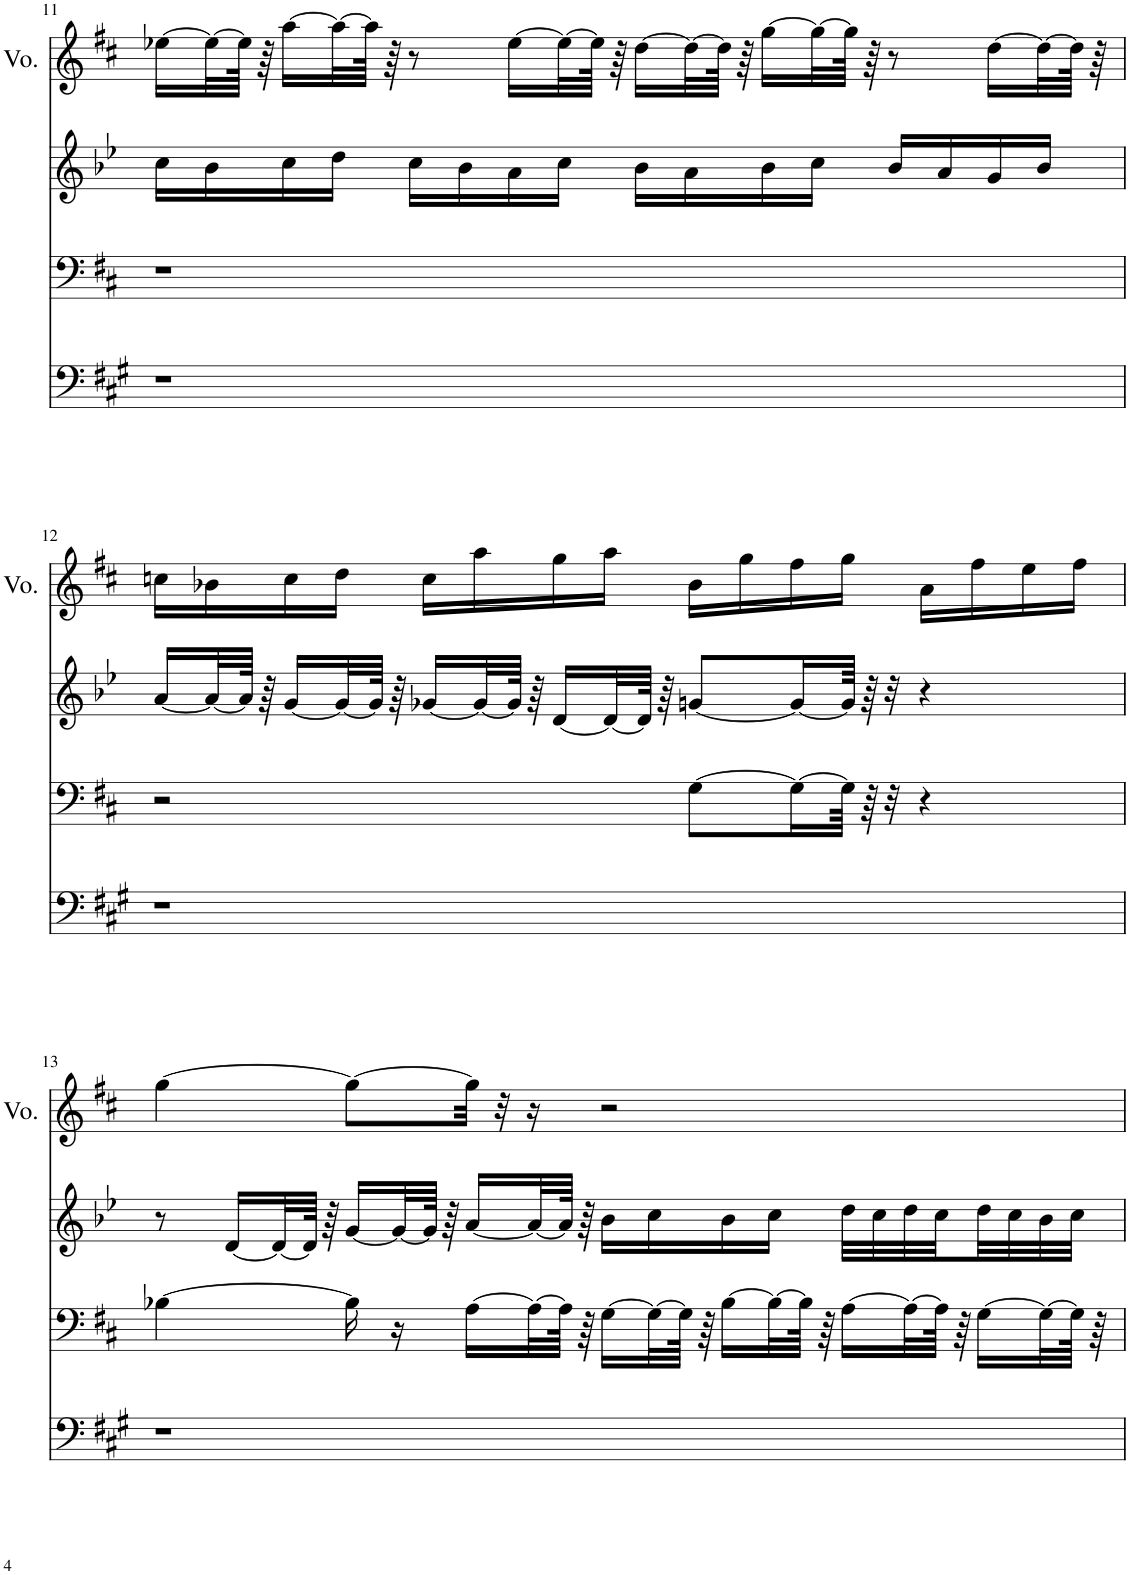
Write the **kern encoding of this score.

**kern	**kern	**kern	**kern
*part4	*part3	*part2	*part1
*staff4	*staff3	*staff2	*staff1
*I"Organ	*I"Organ	*I"Organ	*I"Voice
*	*	*	*I'Vo.
!!LO:PB:g=z
*clefF4	*clefF4	*clefG2	*clefG2
*Trd7c12	*	*	*
*k[f#c#g#]	*k[f#c#]	*k[b-e-]	*k[f#c#]
*M4/4	*M4/4	*M4/4	*M4/4
=11	=11	=11	=11
1r	1r	16cc\LL	[16ee-X\LL
.	.	16b-\	32ee-\L_
.	.	.	64ee-\JJJk]
.	.	.	64r
.	.	16cc\	[16aa\LL
.	.	16dd\JJ	32aa\L_
.	.	.	64aa\JJJk]
.	.	.	64r
.	.	16cc\LL	8r
.	.	16b-\	.
.	.	16a\	[16ee-\LL
.	.	16cc\JJ	32ee-\L_
.	.	.	64ee-\JJJk]
.	.	.	64r
.	.	16b-\LL	[16dd\LL
.	.	16a\	32dd\L_
.	.	.	64dd\JJJk]
.	.	.	64r
.	.	16b-\	[16gg\LL
.	.	16cc\JJ	32gg\L_
.	.	.	64gg\JJJk]
.	.	.	64r
.	.	16b-/LL	8r
.	.	16a/	.
.	.	16g/	[16dd\LL
.	.	16b-/JJ	32dd\L_
.	.	.	64dd\JJJk]
.	.	.	64r
!!LO:LB:g=z
=12	=12	=12	=12
1r	2r	[16a/LL	16ccn\LL
.	.	32a/L_	16b-X\
.	.	64a/JJJk]	.
.	.	64r	.
.	.	[16g/LL	16cc\
.	.	32g/L_	16dd\JJ
.	.	64g/JJJk]	.
.	.	64r	.
.	.	[16g-X/LL	16cc\LL
.	.	32g-/L_	16aa\
.	.	64g-/JJJk]	.
.	.	64r	.
.	.	[16d/LL	16gg\
.	.	32d/L_	16aa\JJ
.	.	64d/JJJk]	.
.	.	64r	.
.	[8G\L	[8gn/L	16b-\LL
.	.	.	16gg\
.	16G\L_	16g/L_	16ff#\
.	64G\JJkk]	64g/JJkk]	16gg\JJ
.	64r	64r	.
.	32r	32r	.
.	4r	4r	16a\LL
.	.	.	16ff#\
.	.	.	16ee\
.	.	.	16ff#\JJ
!!LO:LB:g=z
=13	=13	=13	=13
1r	[4B-X\	8r	[4gg\
.	.	[16d/LL	.
.	.	32d/L_	.
.	.	64d/JJJk]	.
.	.	64r	.
.	16B-\]	[16g/LL	8gg\L_
.	16r	32g/L_	.
.	.	64g/JJJk]	.
.	.	64r	.
.	[16A\LL	[16a/LL	32gg\Jkk]
.	.	.	32r
.	32A\L_	32a/L_	16r
.	64A\JJJk]	64a/JJJk]	.
.	64r	64r	.
.	[16G\LL	16b-\LL	2r
.	32G\L_	16cc\	.
.	64G\JJJk]	.	.
.	64r	.	.
.	[16B-\LL	16b-\	.
.	32B-\L_	16cc\JJ	.
.	64B-\JJJk]	.	.
.	64r	.	.
.	[16A\LL	32dd\LLL	.
.	.	32cc\	.
.	32A\L_	32dd\	.
.	64A\JJJk]	32cc\	.
.	64r	.	.
.	[16G\LL	32dd\	.
.	.	32cc\	.
.	32G\L_	32b-\	.
.	64G\JJJk]	32cc\JJJ	.
.	64r	.	.
=	=	=	=
*-	*-	*-	*-
